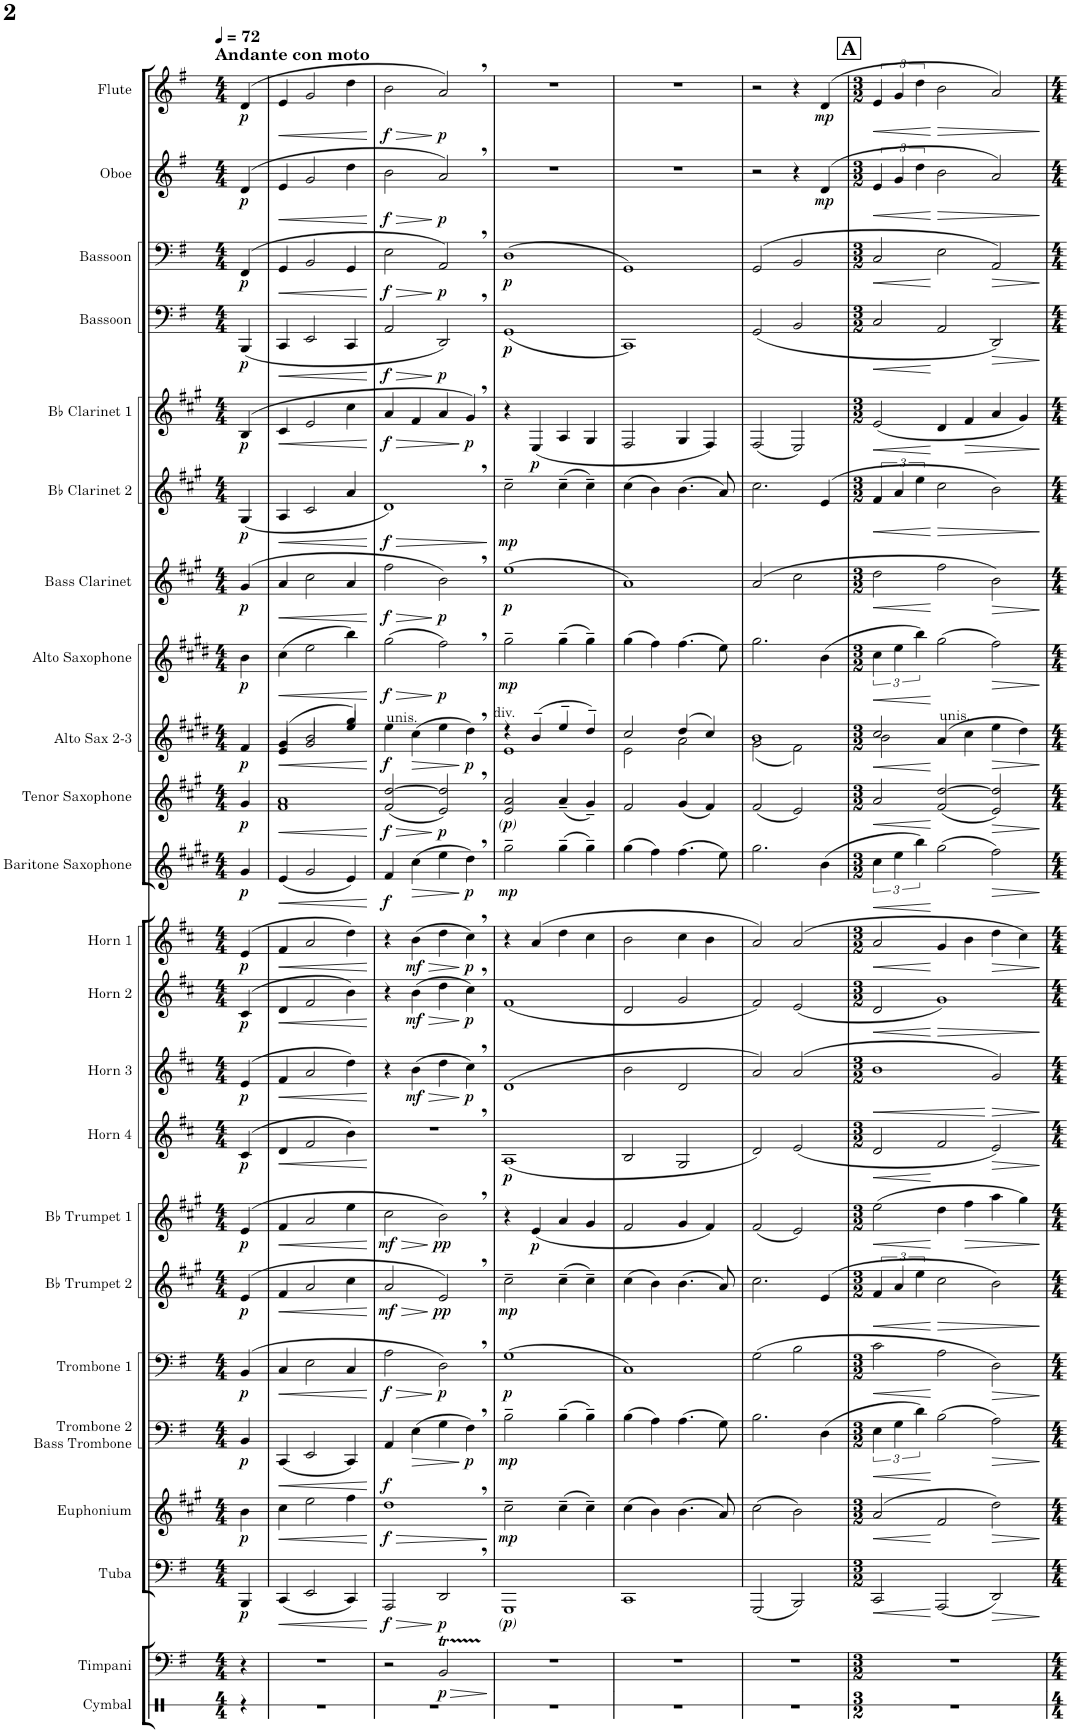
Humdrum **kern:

**kern	**kern	**dynam	**kern	**dynam	**kern	**dynam	**kern	**dynam	**kern	**dynam	**kern	**dynam	**kern	**dynam	**kern	**dynam	**kern	**dynam	**kern	**dynam	**kern	**dynam	**kern	**dynam	**kern	**dynam	**kern	**dynam	**kern	**dynam	**kern	**dynam	**kern	**dynam	**kern	**dynam	**kern	**dynam	**kern	**dynam	**kern	**dynam	**kern	**dynam
*part23	*part22	*part22	*part21	*part21	*part20	*part20	*part19	*part19	*part18	*part18	*part17	*part17	*part16	*part16	*part15	*part15	*part14	*part14	*part13	*part13	*part12	*part12	*part11	*part11	*part10	*part10	*part9	*part9	*part8	*part8	*part7	*part7	*part6	*part6	*part5	*part5	*part4	*part4	*part3	*part3	*part2	*part2	*part1	*part1
*staff23	*staff22	*staff22	*staff21	*staff21	*staff20	*staff20	*staff19	*staff19	*staff18	*staff18	*staff17	*staff17	*staff16	*staff16	*staff15	*staff15	*staff14	*staff14	*staff13	*staff13	*staff12	*staff12	*staff11	*staff11	*staff10	*staff10	*staff9	*staff9	*staff8	*staff8	*staff7	*staff7	*staff6	*staff6	*staff5	*staff5	*staff4	*staff4	*staff3	*staff3	*staff2	*staff2	*staff1	*staff1
*I"Cymbal	*I"Timpani	*	*I"Tuba	*	*I"Euphonium	*	*I"Trombone 2 Bass Trombone	*	*I"Trombone 1	*	*I"Bb Trumpet 2	*	*I"Bb Trumpet 1	*	*I"Horn 4	*	*I"Horn 3	*	*I"Horn 2	*	*I"Horn 1	*	*I"Baritone Saxophone	*	*I"Tenor Saxophone	*	*I"Alto Sax 2-3	*	*I"Alto Saxophone	*	*I"Bass Clarinet	*	*I"Bb Clarinet 2	*	*I"Bb Clarinet 1	*	*I"Bassoon	*	*I"Bassoon	*	*I"Oboe	*	*I"Flute	*
*I'Cym.	*I'Timp.	*	*I'Tba.	*	*	*	*I'Tbn. 2 B. Tbn.	*	*I'Tbn. 1	*	*I'Bb Tpt. 2	*	*I'Bb Tpt. 1	*	*I'Hn.4	*	*I'Hn.3	*	*I'Hn.2	*	*I'Hn.1	*	*I'Bar. Sax.	*	*I'T. Sax.	*	*I'A Sax 2-3	*	*I'A. Sax.	*	*I'B. Cl.	*	*I'Bb Cl. 2	*	*I'Bb Cl. 1	*	*I'Bsn.	*	*I'Bsn.	*	*I'Ob.	*	*I'Fl.	*
*stria1	*	*	*	*	*	*	*	*	*	*	*	*	*	*	*	*	*	*	*	*	*	*	*	*	*	*	*	*	*	*	*	*	*	*	*	*	*	*	*	*	*	*	*	*
*clefX	*clefF4	*	*clefF4	*	*clefG2	*	*clefF4	*	*clefF4	*	*clefG2	*	*clefG2	*	*clefG2	*	*clefG2	*	*clefG2	*	*clefG2	*	*clefG2	*	*clefG2	*	*clefG2	*	*clefG2	*	*clefG2	*	*clefG2	*	*clefG2	*	*clefF4	*	*clefF4	*	*clefG2	*	*clefG2	*
*	*	*	*	*	*Trd8c14	*	*	*	*	*	*Trd1c2	*	*Trd1c2	*	*Trd4c7	*	*Trd4c7	*	*Trd4c7	*	*Trd4c7	*	*Trd12c21	*	*Trd8c14	*	*Trd5c9	*	*Trd5c9	*	*Trd8c14	*	*Trd1c2	*	*Trd1c2	*	*	*	*	*	*	*	*	*
*k[]	*k[f#]	*	*k[f#]	*	*k[f#c#g#]	*	*k[f#]	*	*k[f#]	*	*k[f#c#g#]	*	*k[f#c#g#]	*	*k[f#c#]	*	*k[f#c#]	*	*k[f#c#]	*	*k[f#c#]	*	*k[f#c#g#d#]	*	*k[f#c#g#]	*	*k[f#c#g#d#]	*	*k[f#c#g#d#]	*	*k[f#c#g#]	*	*k[f#c#g#]	*	*k[f#c#g#]	*	*k[f#]	*	*k[f#]	*	*k[f#]	*	*k[f#]	*
*M4/4	*M4/4	*	*M4/4	*	*M4/4	*	*M4/4	*	*M4/4	*	*M4/4	*	*M4/4	*	*M4/4	*	*M4/4	*	*M4/4	*	*M4/4	*	*M4/4	*	*M4/4	*	*M4/4	*	*M4/4	*	*M4/4	*	*M4/4	*	*M4/4	*	*M4/4	*	*M4/4	*	*M4/4	*	*M4/4	*
*MM72	*MM72	*	*MM72	*	*MM72	*	*MM72	*	*MM72	*	*MM72	*	*MM72	*	*MM72	*	*MM72	*	*MM72	*	*MM72	*	*MM72	*	*MM72	*	*MM72	*	*MM72	*	*MM72	*	*MM72	*	*MM72	*	*MM72	*	*MM72	*	*MM72	*	*MM72	*
=1	=1	=1	=1	=1	=1	=1	=1	=1	=1	=1	=1	=1	=1	=1	=1	=1	=1	=1	=1	=1	=1	=1	=1	=1	=1	=1	=1	=1	=1	=1	=1	=1	=1	=1	=1	=1	=1	=1	=1	=1	=1	=1	=1	=1
!	!	!	!	!	!	!	!	!	!	!	!	!	!	!	!	!	!	!	!	!	!	!	!	!	!	!	!	!	!	!	!	!	!	!	!	!	!	!	!	!	!	!	!LO:TX:a:B:t=Andante con moto	!
!	!	!	!	!LO:DY:b	!	!LO:DY:b	!	!LO:DY:b	!	!LO:DY:b	!	!LO:DY:b	!	!LO:DY:b	!	!LO:DY:b	!	!LO:DY:b	!	!LO:DY:b	!	!LO:DY:b	!	!LO:DY:b	!	!LO:DY:b	!	!LO:DY:b	!	!LO:DY:b	!	!LO:DY:b	!	!LO:DY:b	!	!LO:DY:b	!	!LO:DY:b	!	!LO:DY:b	!	!LO:DY:b	!	!LO:DY:b
4r	4r	.	4BBB/	p	4b\	p	4BB/	p	(4BB/	p	(4e/	p	(4e/	p	(4c#/	p	(4e/	p	(4c#/	p	(4e/	p	4g#/	p	4g#/	p	4f#/	p	4b\	p	(4g#/	p	(4G#/	p	(4B/	p	(4BBB/	p	(4FF#/	p	(>4d/	p	(>4d/	p
=2	=2	=2	=2	=2	=2	=2	=2	=2	=2	=2	=2	=2	=2	=2	=2	=2	=2	=2	=2	=2	=2	=2	=2	=2	=2	=2	=2	=2	=2	=2	=2	=2	=2	=2	=2	=2	=2	=2	=2	=2	=2	=2	=2	=2
!	!	!	!	!LO:HP:b	!	!LO:HP:b	!	!LO:HP:b	!	!LO:HP:b	!	!LO:HP:b	!	!LO:HP:b	!	!LO:HP:b	!	!LO:HP:b	!	!LO:HP:b	!	!LO:HP:b	!	!LO:HP:b	!	!LO:HP:b	!	!LO:HP:b	!	!LO:HP:b	!	!LO:HP:b	!	!LO:HP:b	!	!LO:HP:b	!	!LO:HP:b	!	!LO:HP:b	!	!LO:HP:b	!	!LO:HP:b
*	*	*	*	*	*	*	*	*	*	*	*	*	*	*	*	*	*	*	*	*	*	*	*	*	*	*	*^	*	*	*	*	*	*	*	*	*	*	*	*	*	*	*	*	*
1r	1r	.	(4CC/	<	4cc#\	<	(4CC/	<	4C/	<	4f#/	<	4f#/	<	4d/	<	4f#/	<	4d/	<	4f#/	<	(4e/	<	1f# 1a	<	(4g#/	4e/	<	(4cc#\	<	4a/	<	4A/	<	4c#/	<	4CC/	<	4GG/	<	4e/	<	4e/	<
.	.	.	2EE/	.	2ee\	.	2EE/	.	2E\	.	2a/	.	2a/	.	2f#/	.	2a/	.	2f#/	.	2a/	.	2g#/	.	.	.	2b/	2g#/	.	2ee\	.	2cc#\	.	2c#/	.	2e/	.	2EE/	.	2BB/	.	2g/	.	2g/	.
.	.	.	4CC/)	.	4ff#\	.	4CC/)	.	4C/	.	4cc#\	.	4ee\	.	4b\)	.	4dd\)	.	4b\)	.	4dd\)	.	4e/)	.	.	.	4gg#/)	4ee/	.	4bb\)	.	4a/	.	4a/	.	4cc#\	.	4CC/	.	4GG/	.	4dd\	.	4dd\	.
*	*	*	*	*	*	*	*	*	*	*	*	*	*	*	*	*	*	*	*	*	*	*	*	*	*	*	*v	*v	*	*	*	*	*	*	*	*	*	*	*	*	*	*	*	*	*
.	.	.	.	[	.	[	.	[	.	[	.	[	.	[	.	[	.	[	.	[	.	[	.	[	.	[	.	[	.	[	.	[	.	[	.	[	.	[	.	[	.	[	.	[
=3	=3	=3	=3	=3	=3	=3	=3	=3	=3	=3	=3	=3	=3	=3	=3	=3	=3	=3	=3	=3	=3	=3	=3	=3	=3	=3	=3	=3	=3	=3	=3	=3	=3	=3	=3	=3	=3	=3	=3	=3	=3	=3	=3	=3
!	!	!	!	!	!	!	!	!	!	!	!	!	!	!	!	!	!	!	!	!	!	!	!	!	!	!	!LO:TX:a:t=unis.	!	!	!	!	!	!	!	!	!	!	!	!	!	!	!	!	!
!	!	!	!	!LO:HP:b	!	!LO:HP:b	!	!	!	!LO:HP:b	!	!LO:HP:b	!	!LO:HP:b	!	!	!	!	!	!	!	!	!	!	!	!LO:HP:b	!	!	!	!LO:HP:b	!	!LO:HP:b	!	!LO:HP:b	!	!LO:HP:b	!	!LO:HP:b	!	!LO:HP:b	!	!LO:HP:b	!	!LO:HP:b
!	!	!	!	!LO:DY:n=1:b	!	!LO:DY:n=1:b	!	!LO:DY:b	!	!LO:DY:n=1:b	!	!LO:DY:n=1:b	!	!LO:DY:n=1:b	!	!	!	!	!	!	!	!	!	!LO:DY:b	!	!LO:DY:n=1:b	!	!LO:DY:b	!	!LO:DY:n=1:b	!	!LO:DY:n=1:b	!	!LO:DY:n=1:b	!	!LO:DY:n=1:b	!	!LO:DY:n=1:b	!	!LO:DY:n=1:b	!	!LO:DY:n=1:b	!	!LO:DY:n=1:b
1r	2r	.	2AAA/	> f	1dd,	> f	4AA/	f	2A\	> f	2a/	> mf	2cc#\	> mf	1r	.	4r	.	4r	.	4r	.	4f#/	f	(<2f#/ [2dd/	> f	4ee\	f	(2gg#\	> f	2ff#\	> f	1d,)	> f	4a/	> f	2AA/	> f	2E\	> f	2b\	> f	2b\	> f
!	!	!	!	!	!	!	!	!LO:HP:b	!	!	!	!	!	!	!	!	!	!LO:HP:b	!	!LO:HP:b	!	!LO:HP:b	!	!LO:HP:b	!	!	!	!LO:HP:b	!	!	!	!	!	!	!	!	!	!	!	!	!	!	!	!
!	!	!	!	!	!	!	!	!	!	!	!	!	!	!	!	!	!	!LO:DY:n=1:b	!	!LO:DY:n=1:b	!	!LO:DY:n=1:b	!	!	!	!	!	!	!	!	!	!	!	!	!	!	!	!	!	!	!	!	!	!
.	.	.	.	.	.	.	(4E\	>	.	.	.	.	.	.	.	.	(4b\	> mf	(4b\	> mf	(4b\	> mf	(4cc#\	>	.	.	(4cc#\	>	.	.	.	.	.	.	4f#/	.	.	.	.	.	.	.	.	.
!	!	!LO:HP:b	!	!	!	!	!	!	!	!	!	!	!	!	!	!	!	!	!	!	!	!	!	!	!	!	!	!	!	!	!	!	!	!	!	!	!	!	!	!	!	!	!	!
!	!	!LO:DY:n=1:b	!	!LO:DY:n=2:b	!	!	!	!	!	!LO:DY:n=2:b	!	!LO:DY:n=2:b	!	!LO:DY:n=2:b	!	!	!	!	!	!	!	!	!	!	!	!LO:DY:n=2:b	!	!	!	!LO:DY:n=2:b	!	!LO:DY:n=2:b	!	!	!	!	!	!LO:DY:n=2:b	!	!LO:DY:n=2:b	!	!LO:DY:n=2:b	!	!LO:DY:n=2:b
.	2BBt/	> p	2DD,/	] p	.	.	4G\	.	2D,\)	] p	2e,/)	] pp	2b,\)	] pp	.	.	4dd\	.	4dd\	.	4dd\	.	4ee\	.	2e/, 2dd/],)	] p	4ee\	.	2ff#,\)	] p	2b,\)	] p	.	.	4a/	.	2DD,/)	] p	2AA,/)	] p	2a,/)	] p	2a,/)	] p
!	!	!	!	!	!	!	!	!LO:DY:n=1:b	!	!	!	!	!	!	!	!	!	!LO:DY:n=2:b	!	!LO:DY:n=2:b	!	!LO:DY:n=2:b	!	!LO:DY:n=1:b	!	!	!	!LO:DY:n=1:b	!	!	!	!	!	!	!	!LO:DY:n=2:b	!	!	!	!	!	!	!	!
.	.	.	.	.	.	.	4F#,\)	] p	.	.	.	.	.	.	.	.	4cc#,\)	] p	4cc#,\)	] p	4cc#,\)	] p	4dd#,\)	] p	.	.	4dd#,\)	] p	.	.	.	.	.	.	4g#,/)	] p	.	.	.	.	.	.	.	.
.	.	]	.	.	.	]	.	.	.	.	.	.	.	.	.	.	.	.	.	.	.	.	.	.	.	.	.	.	.	.	.	.	.	]	.	.	.	.	.	.	.	.	.	.
=4	=4	=4	=4	=4	=4	=4	=4	=4	=4	=4	=4	=4	=4	=4	=4	=4	=4	=4	=4	=4	=4	=4	=4	=4	=4	=4	=4	=4	=4	=4	=4	=4	=4	=4	=4	=4	=4	=4	=4	=4	=4	=4	=4	=4
*	*	*	*	*	*	*	*	*	*	*	*	*	*	*	*	*	*	*	*	*	*	*	*	*	*	*	*^	*	*	*	*	*	*	*	*	*	*	*	*	*	*	*	*	*
!	!	!	!	!	!	!	!	!	!	!	!	!	!	!	!	!	!	!	!	!	!	!	!	!	!	!	!LO:TX:a:t=div.	!	!	!	!	!	!	!	!	!	!	!	!	!	!	!	!	!	!
!	!	!	!	!LO:DY:b	!	!	!	!	!	!	!	!	!	!	!	!	!	!	!	!	!	!	!	!	!	!	!	!	!	!	!	!	!	!	!	!	!	!	!	!	!	!	!	!	!
!	!	!	!	!LO:DY:n=1:b	!	!	!	!	!	!	!	!	!	!	!	!	!	!	!	!	!	!	!	!	!	!	!	!	!	!	!	!	!	!	!	!	!	!	!	!	!	!	!	!	!
!	!	!	!	!LO:DY:n=2:b	!	!LO:DY:b	!	!LO:DY:b	!	!LO:DY:b	!	!LO:DY:b	!	!	!	!LO:DY:b	!	!	!	!	!	!	!	!LO:DY:b	!	!LO:DY:b	!	!	!	!	!	!	!	!	!	!	!	!	!	!	!	!	!	!	!
!	!	!	!	!	!	!	!	!	!	!	!	!	!	!	!	!	!	!	!	!	!	!	!	!	!	!LO:DY:n=1:b	!	!	!	!	!	!	!	!	!	!	!	!	!	!	!	!	!	!	!
!	!	!	!	!	!	!	!	!	!	!	!	!	!	!	!	!	!	!	!	!	!	!	!	!	!	!LO:DY:n=2:b	!	!	!	!	!LO:DY:b	!	!LO:DY:b	!	!LO:DY:b	!	!	!	!LO:DY:b	!	!LO:DY:b	!	!	!	!
1r	1r	.	1GGG	other-dynamics p other-dynamics	2cc#~\	mp	2B~\	mp	(1G	p	2cc#~\	mp	4r	.	(1A	p	(1d	.	(1f#	.	4r	.	2gg#~\	mp	2e/ 2a/	other-dynamics p other-dynamics	4r	1e	.	2gg#~\	mp	(1ee	p	2cc#~\	mp	4r	.	(1GG	p	(1D	p	1r	.	1r	.
!	!	!	!	!	!	!	!	!	!	!	!	!	!	!LO:DY:b	!	!	!	!	!	!	!	!	!	!	!	!	!	!	!	!	!	!	!	!	!	!	!LO:DY:b	!	!	!	!	!	!	!	!
.	.	.	.	.	.	.	.	.	.	.	.	.	(4e/	p	.	.	.	.	.	.	(4a/	.	.	.	.	.	(4b~/	.	.	.	.	.	.	.	.	(4E/	p	.	.	.	.	.	.	.	.
.	.	.	.	.	(4cc#~\	.	(4B~\	.	.	.	(4cc#~\	.	4a/	.	.	.	.	.	.	.	4dd\	.	(4gg#~\	.	(4a~/	.	4ee~/	.	.	(4gg#~\	.	.	.	(4cc#~\	.	4A/	.	.	.	.	.	.	.	.	.
.	.	.	.	.	4cc#~\)	.	4B~\)	.	.	.	4cc#~\)	.	4g#/	.	.	.	.	.	.	.	4cc#\	.	4gg#~\)	.	4g#~/)	.	4dd#~/)	.	.	4gg#~\)	.	.	.	4cc#~\)	.	4G#/	.	.	.	.	.	.	.	.	.
=5	=5	=5	=5	=5	=5	=5	=5	=5	=5	=5	=5	=5	=5	=5	=5	=5	=5	=5	=5	=5	=5	=5	=5	=5	=5	=5	=5	=5	=5	=5	=5	=5	=5	=5	=5	=5	=5	=5	=5	=5	=5	=5	=5	=5	=5
1r	1r	.	1CC	.	(4cc#\	.	(4B\	.	1C)	.	(4cc#\	.	2f#/	.	2B/	.	2b\	.	2d/	.	2b\	.	(4gg#\	.	2f#/	.	2cc#/	2e\	.	(4gg#\	.	1a)	.	(4cc#\	.	2F#/	.	1CC)	.	1GG)	.	1r	.	1r	.
.	.	.	.	.	4b\)	.	4A\)	.	.	.	4b\)	.	.	.	.	.	.	.	.	.	.	.	4ff#\)	.	.	.	.	.	.	4ff#\)	.	.	.	4b\)	.	.	.	.	.	.	.	.	.	.	.
.	.	.	.	.	(4.b\	.	(4.A\	.	.	.	(4.b\	.	4g#/	.	2G/	.	2d/	.	2g/	.	4cc#\	.	(4.ff#\	.	(4g#/	.	(4dd#/	2a\	.	(4.ff#\	.	.	.	(4.b\	.	4G#/	.	.	.	.	.	.	.	.	.
.	.	.	.	.	.	.	.	.	.	.	.	.	4f#/)	.	.	.	.	.	.	.	4b\	.	.	.	4f#/)	.	4cc#/)	.	.	.	.	.	.	.	.	4F#/)	.	.	.	.	.	.	.	.	.
.	.	.	.	.	8a/)	.	8G\)	.	.	.	8a/)	.	.	.	.	.	.	.	.	.	.	.	8ee\)	.	.	.	.	.	.	8ee\)	.	.	.	8a/)	.	.	.	.	.	.	.	.	.	.	.
=6	=6	=6	=6	=6	=6	=6	=6	=6	=6	=6	=6	=6	=6	=6	=6	=6	=6	=6	=6	=6	=6	=6	=6	=6	=6	=6	=6	=6	=6	=6	=6	=6	=6	=6	=6	=6	=6	=6	=6	=6	=6	=6	=6	=6	=6
1r	1r	.	(2GGG/	.	(2cc#\	.	2.B\	.	(2G\	.	2.cc#\	.	(2f#/	.	2d/)	.	2a/)	.	2f#/)	.	2a/)	.	2.gg#\	.	(2f#/	.	1b	(2g#\	.	2.gg#\	.	(2a/	.	2.cc#\	.	(2F#/	.	(2GG/	.	(2GG/	.	2r	.	2r	.
.	.	.	2BBB/)	.	2b\)	.	.	.	2B\	.	.	.	2e/)	.	(2e/	.	(2a/	.	(2e/	.	(2a/	.	.	.	2e/)	.	.	2f#\)	.	.	.	2cc#\	.	.	.	2E/)	.	2BB/	.	2BB/	.	4r	.	4r	.
!	!	!	!	!	!	!	!	!	!	!	!	!	!	!	!	!	!	!	!	!	!	!	!	!	!	!	!	!	!	!	!	!	!	!	!	!	!	!	!	!	!	!	!LO:DY:b	!	!LO:DY:b
.	.	.	.	.	.	.	(4D\	.	.	.	(4e/	.	.	.	.	.	.	.	.	.	.	.	(4b\	.	.	.	.	.	.	(4b\	.	.	.	(4e/	.	.	.	.	.	.	.	(4d/	mp	(4d/	mp
!!LO:REH:place=s1:a:B:cj:fs=14:t=A
=7	=7	=7	=7	=7	=7	=7	=7	=7	=7	=7	=7	=7	=7	=7	=7	=7	=7	=7	=7	=7	=7	=7	=7	=7	=7	=7	=7	=7	=7	=7	=7	=7	=7	=7	=7	=7	=7	=7	=7	=7	=7	=7	=7	=7	=7
*M3/2	*M3/2	*	*M3/2	*	*M3/2	*	*M3/2	*	*M3/2	*	*M3/2	*	*M3/2	*	*M3/2	*	*M3/2	*	*M3/2	*	*M3/2	*	*M3/2	*	*M3/2	*	*M3/2	*	*	*M3/2	*	*M3/2	*	*M3/2	*	*M3/2	*	*M3/2	*	*M3/2	*	*M3/2	*	*M3/2	*
!	!	!	!	!LO:HP:b	!	!LO:HP:b	!	!LO:HP:b	!	!LO:HP:b	!	!LO:HP:b	!	!LO:HP:b	!	!LO:HP:b	!	!LO:HP:b	!	!LO:HP:b	!	!LO:HP:b	!	!LO:HP:b	!	!LO:HP:b	!	!	!LO:HP:b	!	!LO:HP:b	!	!LO:HP:b	!	!LO:HP:b	!	!LO:HP:b	!	!LO:HP:b	!	!LO:HP:b	!	!LO:HP:b	!	!LO:HP:b
1.r	1.r	.	2CC/	<	(2a/	<	6E\	<	2c\	<	6f#/	<	(2ee\	<	2d/	<	1b	<	2d/	<	2a/	<	6cc#\	<	2a/	<	2cc#/	2b\	<	6cc#\	<	2dd\	<	6f#/	<	(2e/	<	2C/	<	2C/	<	6e/	<	6e/	<
.	.	.	.	.	.	.	6G\	.	.	.	6a/	.	.	.	.	.	.	.	.	.	.	.	6ee\	.	.	.	.	.	.	6ee\	.	.	.	6a/	.	.	.	.	.	.	.	6g/	.	6g/	.
.	.	.	.	.	.	.	6d\)	.	.	.	6ee\	.	.	.	.	.	.	.	.	.	.	.	6bb\)	.	.	.	.	.	.	6bb\)	.	.	.	6ee\	.	.	.	.	.	.	.	6dd\	.	6dd\	.
!	!	!	!	!	!	!	!	!	!	!	!	!	!	!	!	!	!	!	!	!	!	!	!	!	!	!	!LO:TX:a:t=unis.	!	!	!	!	!	!	!	!	!	!	!	!	!	!	!	!	!	!
!	!	!	!	!	!	!	!	!	!	!	!	!LO:HP:n=1:b	!	!	!	!	!	!	!	!LO:HP:n=1:b	!	!	!	!	!	!	!	!	!	!	!	!	!	!	!LO:HP:n=1:b	!	!	!	!	!	!	!	!LO:HP:n=1:b	!	!LO:HP:n=1:b
.	.	.	(2AAA/	[	2f#/	[	(2B\	[	2A\	[	2cc#\	[ >	4dd\	[	2f#/	[	.	.	1g)	[ >	4g/	[	(2gg#\	[	(<2f#/ [2dd/	[	(4a/	1ryy	[	(2gg#\	[	2ff#\	[	2cc#\	[ >	4d/	[	2AA/	[	2E\	[	2b\	[ >	2b\	[ >
!	!	!	!	!	!	!	!	!	!	!	!	!	!	!LO:HP:b	!	!	!	!	!	!	!	!	!	!	!	!	!	!	!	!	!	!	!	!	!	!	!LO:HP:b	!	!	!	!	!	!	!	!
.	.	.	.	.	.	.	.	.	.	.	.	.	4ff#\	>	.	.	.	.	.	.	4b\	.	.	.	.	.	4cc#\	.	.	.	.	.	.	.	.	4f#/	>	.	.	.	.	.	.	.	.
!	!	!	!	!LO:HP:b	!	!LO:HP:b	!	!LO:HP:b	!	!LO:HP:b	!	!	!	!	!	!LO:HP:b	!	!LO:HP:n=1:b	!	!	!	!LO:HP:b	!	!LO:HP:b	!	!LO:HP:b	!	!	!LO:HP:b	!	!LO:HP:b	!	!LO:HP:b	!	!	!	!	!	!LO:HP:b	!	!LO:HP:b	!	!	!	!
.	.	.	2DD/)	>	2dd\)	>	2A\)	>	2D\)	>	2b\)	.	4aa\	.	2e/)	>	2g/)	[ >	.	.	4dd\	>	2ff#\)	>	2e/ 2dd/])	>	4ee\	.	>	2ff#\)	>	2b\)	>	2b\)	.	4a/	.	2DD/)	>	2AA/)	>	2a/)	.	2a/)	.
.	.	.	.	.	.	.	.	.	.	.	.	.	4gg#\)	.	.	.	.	.	.	.	4cc#\)	.	.	.	.	.	4dd#\)	.	.	.	.	.	.	.	.	4g#/)	.	.	.	.	.	.	.	.	.
*	*	*	*	*	*	*	*	*	*	*	*	*	*	*	*	*	*	*	*	*	*	*	*	*	*	*	*v	*v	*	*	*	*	*	*	*	*	*	*	*	*	*	*	*	*	*
.	.	.	.	]	.	]	.	]	.	]	.	]	.	]	.	]	.	]	.	]	.	]	.	]	.	]	.	]	.	]	.	]	.	]	.	]	.	]	.	]	.	]	.	]
=	=	=	=	=	=	=	=	=	=	=	=	=	=	=	=	=	=	=	=	=	=	=	=	=	=	=	=	=	=	=	=	=	=	=	=	=	=	=	=	=	=	=	=	=
*-	*-	*-	*-	*-	*-	*-	*-	*-	*-	*-	*-	*-	*-	*-	*-	*-	*-	*-	*-	*-	*-	*-	*-	*-	*-	*-	*-	*-	*-	*-	*-	*-	*-	*-	*-	*-	*-	*-	*-	*-	*-	*-	*-	*-
